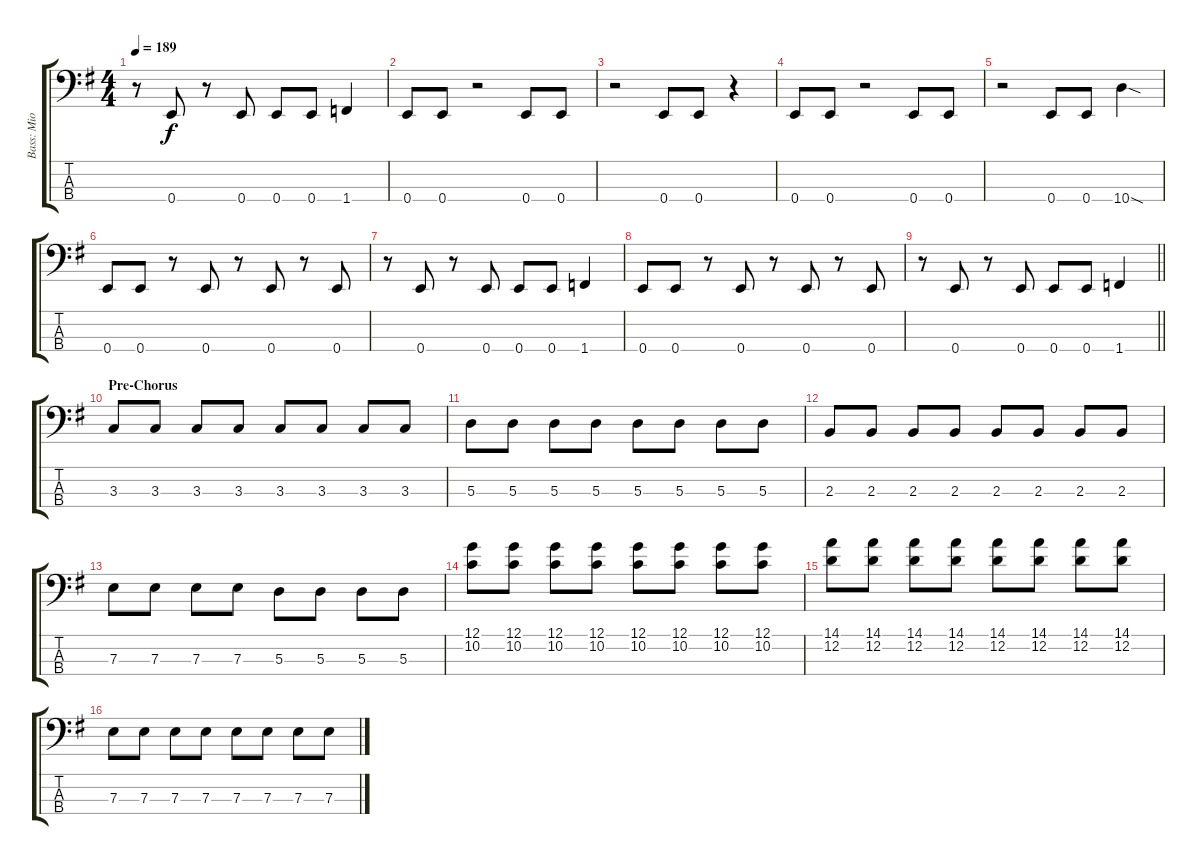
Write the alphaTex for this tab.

\track ("Bass: Mio Akiyama" "Bass: Mio ") {instrument electricbassfinger}
\staff {score tabs}
\tuning (G2 D2 A1 E1) {hide}
\ts (4 4)
\tempo 189
\clef f4
\ks g
r.8{dy f} 0.4.8 r.8 0.4.8 0.4.8 0.4.8 1.4.4 |
0.4.8 0.4.8 r.2 0.4.8 0.4.8 |
r.2 0.4.8 0.4.8 r.4 |
0.4.8 0.4.8 r.2 0.4.8 0.4.8 |
r.2 0.4.8 0.4.8 10.4{sod}.4 |
0.4.8 0.4.8 r.8 0.4.8 r.8 0.4.8 r.8 0.4.8 |
r.8 0.4.8 r.8 0.4.8 0.4.8 0.4.8 1.4.4 |
0.4.8 0.4.8 r.8 0.4.8 r.8 0.4.8 r.8 0.4.8 |
\barLineRight lightlight
r.8 0.4.8 r.8 0.4.8 0.4.8 0.4.8 1.4.4 |
\section ("" "Pre-Chorus")
3.3.8 3.3.8 3.3.8 3.3.8 3.3.8 3.3.8 3.3.8 3.3.8 |
5.3.8 5.3.8 5.3.8 5.3.8 5.3.8 5.3.8 5.3.8 5.3.8 |
2.3.8 2.3.8 2.3.8 2.3.8 2.3.8 2.3.8 2.3.8 2.3.8 |
7.3.8 7.3.8 7.3.8 7.3.8 5.3.8 5.3.8 5.3.8 5.3.8 |
(12.1 10.2).8 (12.1 10.2).8 (12.1 10.2).8 (12.1 10.2).8 (12.1 10.2).8 (12.1 10.2).8 (12.1 10.2).8 (12.1 10.2).8 |
(14.1 12.2).8 (14.1 12.2).8 (14.1 12.2).8 (14.1 12.2).8 (14.1 12.2).8 (14.1 12.2).8 (14.1 12.2).8 (14.1 12.2).8 |
7.3.8 7.3.8 7.3.8 7.3.8 7.3.8 7.3.8 7.3.8 7.3.8
